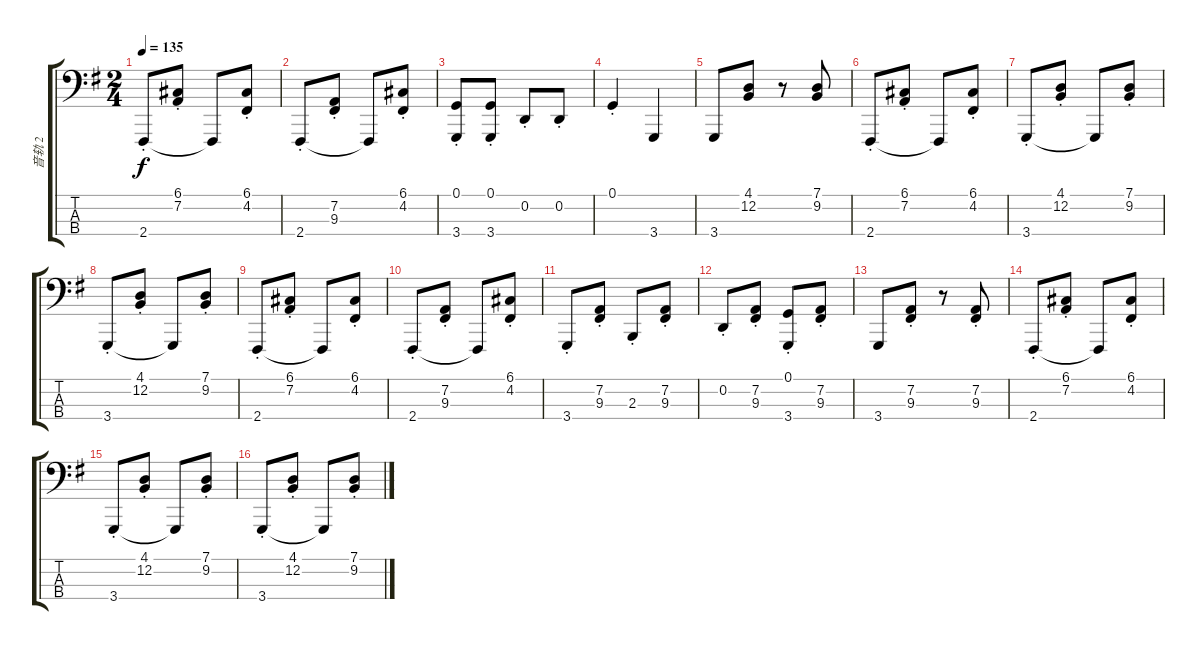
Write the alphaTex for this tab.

\track ("音轨 2" "音轨 2") {instrument acousticgrandpiano}
\staff {score tabs}
\tuning (G2 D2 A1 E1) {hide}
\ts (2 4)
\tempo 135
\clef f4
\ks g
2.4{st}.8{dy f} (6.1{st} 7.2{st}).8 2.4{t}.8 (6.1{st} 4.2{st}).8 |
2.4{st}.8 (7.2{st} 9.3{st}).8 2.4{t}.8 (6.1{st} 4.2{st}).8 |
(0.1{st} 3.4{st}).8 (0.1{st} 3.4{st}).8 0.2{st}.8 0.2{st}.8 |
0.1{st}.4 3.4.4 |
3.4.8 (4.1 12.2).8 r.8 (7.1 9.2).8 |
2.4{st}.8 (6.1{st} 7.2{st}).8 2.4{t}.8 (6.1{st} 4.2{st}).8 |
3.4{st}.8 (4.1{st} 12.2{st}).8 3.4{t}.8 (7.1{st} 9.2{st}).8 |
3.4{st}.8 (4.1{st} 12.2{st}).8 3.4{t}.8 (7.1{st} 9.2{st}).8 |
2.4{st}.8 (6.1{st} 7.2{st}).8 2.4{t}.8 (6.1{st} 4.2{st}).8 |
2.4{st}.8 (7.2{st} 9.3{st}).8 2.4{t}.8 (6.1{st} 4.2{st}).8 |
3.4{st}.8 (7.2{st} 9.3{st}).8 2.3{st}.8 (7.2{st} 9.3{st}).8 |
0.2{st}.8 (7.2{st} 9.3{st}).8 (0.1{st} 3.4{st}).8 (7.2{st} 9.3{st}).8 |
3.4.8 (7.2{st} 9.3{st}).8 r.8 (7.2{st} 9.3{st}).8 |
2.4{st}.8 (6.1{st} 7.2{st}).8 2.4{t}.8 (6.1{st} 4.2{st}).8 |
3.4{st}.8 (4.1{st} 12.2{st}).8 3.4{t}.8 (7.1{st} 9.2{st}).8 |
3.4{st}.8 (4.1{st} 12.2{st}).8 3.4{t}.8 (7.1{st} 9.2{st}).8
